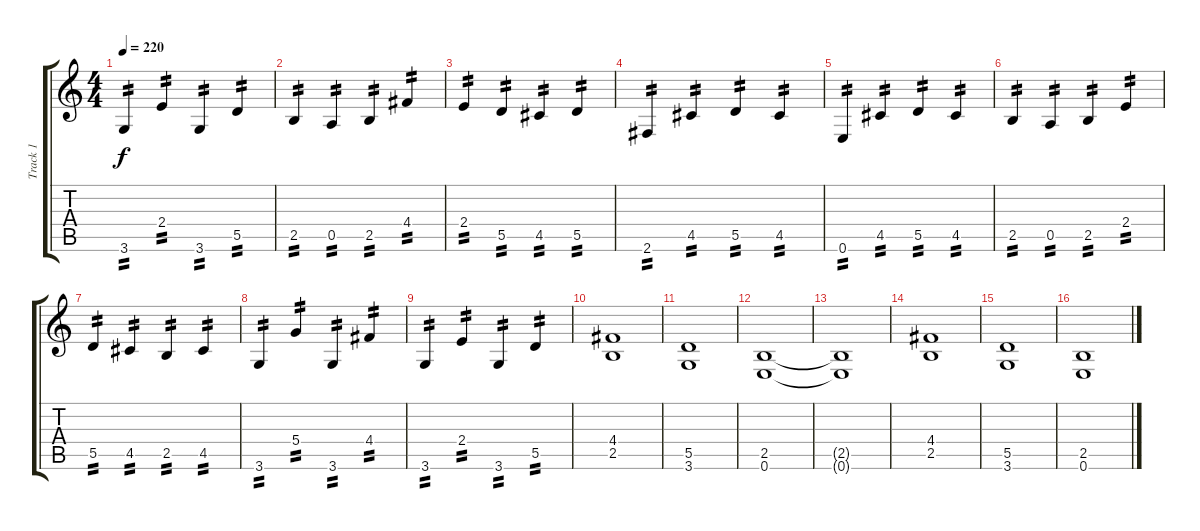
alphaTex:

\track ("Track 1" "Track 1") {instrument distortionguitar}
\staff {score tabs}
\tuning (E4 B3 G3 D3 A2 E2) {hide}
\ts (4 4)
\tempo 220
\clef g2
\ks c
3.6.4{tp 2 dy f} 2.4.4{tp 2} 3.6.4{tp 2} 5.5.4{tp 2} |
2.5.4{tp 2} 0.5.4{tp 2} 2.5.4{tp 2} 4.4.4{tp 2} |
2.4.4{tp 2} 5.5.4{tp 2} 4.5.4{tp 2} 5.5.4{tp 2} |
2.6.4{tp 2} 4.5.4{tp 2} 5.5.4{tp 2} 4.5.4{tp 2} |
0.6.4{tp 2} 4.5.4{tp 2} 5.5.4{tp 2} 4.5.4{tp 2} |
2.5.4{tp 2} 0.5.4{tp 2} 2.5.4{tp 2} 2.4.4{tp 2} |
5.5.4{tp 2} 4.5.4{tp 2} 2.5.4{tp 2} 4.5.4{tp 2} |
3.6.4{tp 2} 5.4.4{tp 2} 3.6.4{tp 2} 4.4.4{tp 2} |
3.6.4{tp 2} 2.4.4{tp 2} 3.6.4{tp 2} 5.5.4{tp 2} |
(4.4 2.5).1 |
(5.5 3.6).1 |
(2.5 0.6).1 |
(2.5{t} 0.6{t}).1 |
(4.4 2.5).1 |
(5.5 3.6).1 |
(2.5 0.6).1
